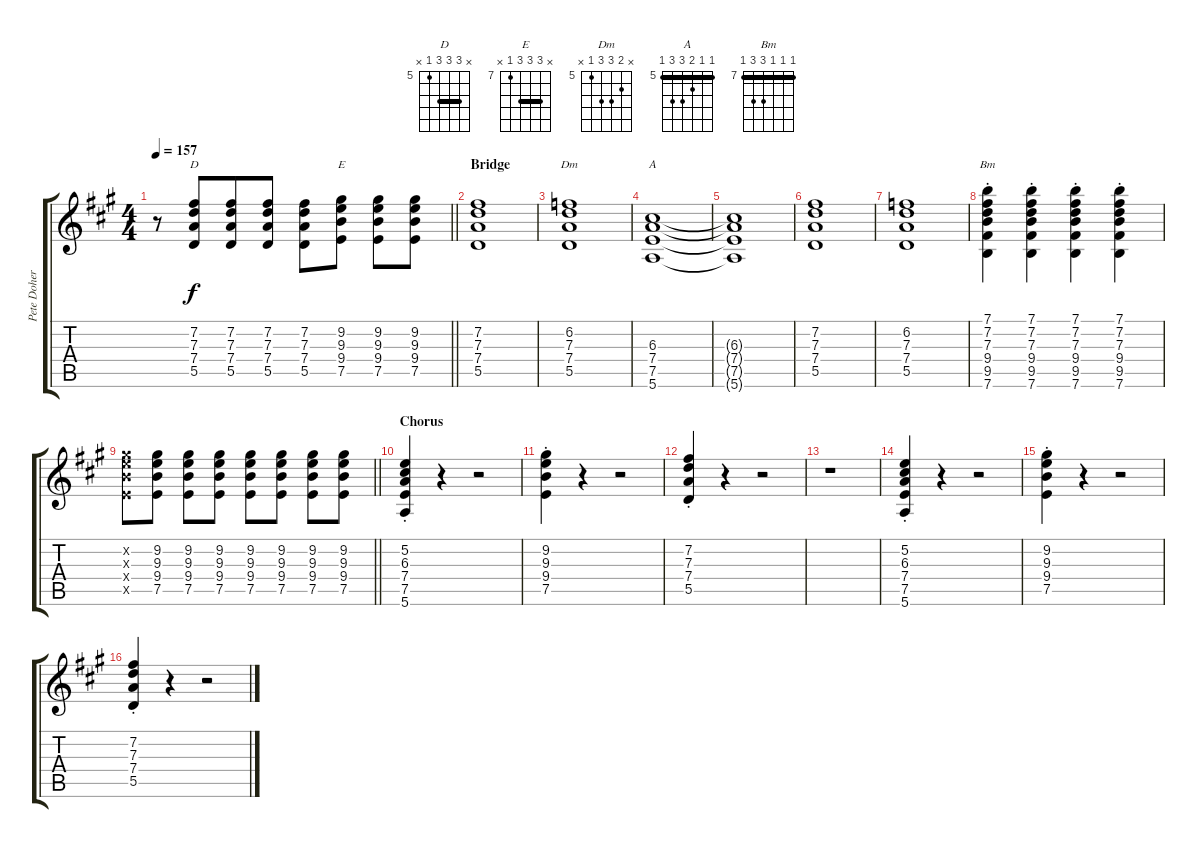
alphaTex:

\track ("Pete Doherty" "Pete Doher") {instrument distortionguitar}
\staff {score tabs}
\tuning (E4 B3 G3 D3 A2 E2) {hide}
\chord ("D" x 7 7 7 5 x) {firstfret 5 barre 7}
\chord ("E" x 9 9 9 7 x) {firstfret 7 barre 9}
\chord ("Dm" x 6 7 7 5 x) {firstfret 5}
\chord ("A" 5 5 6 7 7 5) {firstfret 5 barre 5}
\chord ("Bm" 7 7 7 9 9 7) {firstfret 7 barre 7}
\ts (4 4)
\tempo 157
\clef g2
\barLineRight lightlight
\ks a
r.8{dy f} (7.2 7.3 7.4 5.5).8{ch "D" beam merge} (7.2 7.3 7.4 5.5).8 (7.2 7.3 7.4 5.5).8 (7.2 7.3 7.4 5.5).8 (9.2 9.3 9.4 7.5).8{ch "E"} (9.2 9.3 9.4 7.5).8 (9.2 9.3 9.4 7.5).8 |
\section ("" "Bridge")
(7.2 7.3 7.4 5.5).1 |
(6.2 7.3 7.4 5.5).1{ch "Dm"} |
(6.3 7.4 7.5 5.6).1{ch "A"} |
(6.3{t} 7.4{t} 7.5{t} 5.6{t}).1 |
(7.2 7.3 7.4 5.5).1 |
(6.2 7.3 7.4 5.5).1 |
(7.1{st} 7.2{st} 7.3{st} 9.4{st} 9.5{st} 7.6{st}).4{ch "Bm"} (7.1{st} 7.2{st} 7.3{st} 9.4{st} 9.5{st} 7.6{st}).4 (7.1{st} 7.2{st} 7.3{st} 9.4{st} 9.5{st} 7.6{st}).4 (7.1{st} 7.2{st} 7.3{st} 9.4{st} 9.5{st} 7.6{st}).4 |
\barLineRight lightlight
(9.2{x} 9.3{x} 9.4{x} 7.5{x}).8 (9.2 9.3 9.4 7.5).8 (9.2 9.3 9.4 7.5).8 (9.2 9.3 9.4 7.5).8 (9.2 9.3 9.4 7.5).8 (9.2 9.3 9.4 7.5).8 (9.2 9.3 9.4 7.5).8 (9.2 9.3 9.4 7.5).8 |
\section ("" "Chorus")
(5.2{st} 6.3{st} 7.4{st} 7.5{st} 5.6{st}).4 r.4 r.2 |
(9.2{st} 9.3{st} 9.4{st} 7.5{st}).4 r.4 r.2 |
(7.2{st} 7.3{st} 7.4{st} 5.5{st}).4 r.4 r.2 |
r.1 |
(5.2{st} 6.3{st} 7.4{st} 7.5{st} 5.6{st}).4 r.4 r.2 |
(9.2{st} 9.3{st} 9.4{st} 7.5{st}).4 r.4 r.2 |
(7.2{st} 7.3{st} 7.4{st} 5.5{st}).4 r.4 r.2
